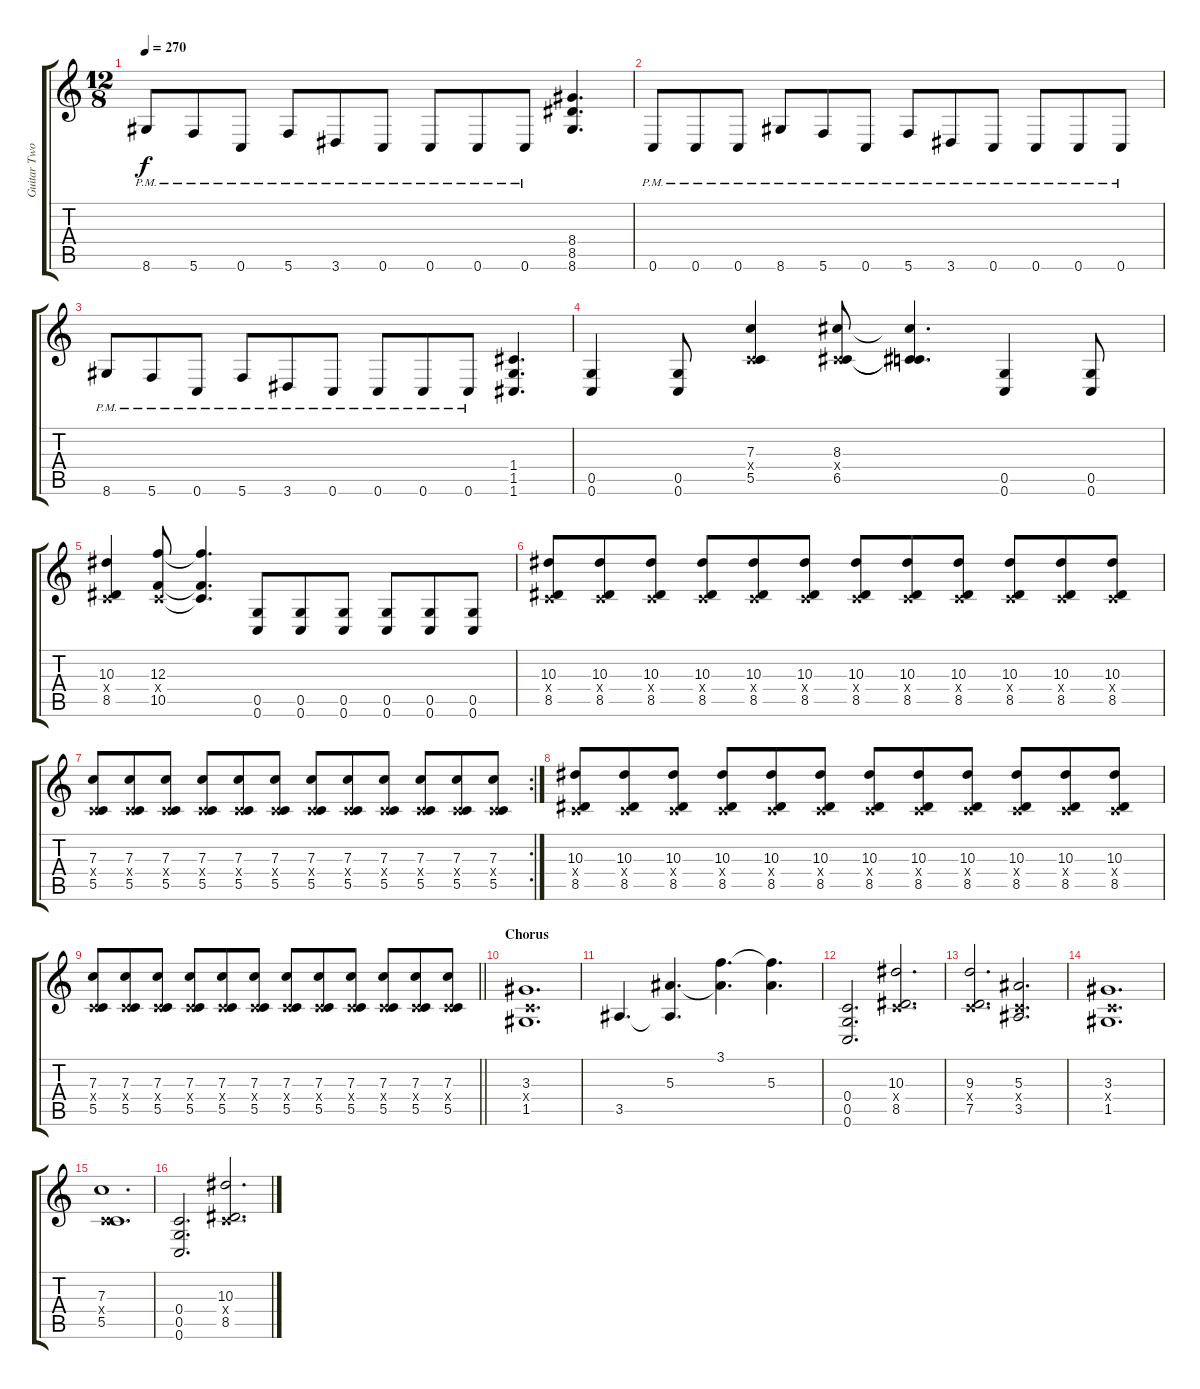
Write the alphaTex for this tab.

\track ("Guitar Two" "Guitar Two") {instrument overdrivenguitar}
\staff {score tabs}
\tuning (D4 A3 F3 C3 G2 C2) {hide}
\ts (12 8)
\tempo 270
\clef g2
\ks c
8.6{pm}.8{dy f} 5.6{pm}.8 0.6{pm}.8 5.6{pm}.8 3.6{pm}.8 0.6{pm}.8 0.6{pm}.8 0.6{pm}.8 0.6{pm}.8 (8.4 8.5 8.6).4{d} |
0.6{pm}.8 0.6{pm}.8 0.6{pm}.8 8.6{pm}.8 5.6{pm}.8 0.6{pm}.8 5.6{pm}.8 3.6{pm}.8 0.6{pm}.8 0.6{pm}.8 0.6{pm}.8 0.6{pm}.8 |
8.6{pm}.8 5.6{pm}.8 0.6{pm}.8 5.6{pm}.8 3.6{pm}.8 0.6{pm}.8 0.6{pm}.8 0.6{pm}.8 0.6{pm}.8 (1.4 1.5 1.6).4{d} |
(0.5 0.6).4 (0.5 0.6).8 (7.3 0.4{x} 5.5).4 (8.3 0.4{x} 6.5).8 (8.3{t} 0.4{t} 6.5{t}).4{d} (0.5 0.6).4 (0.5 0.6).8 |
(10.3 0.4{x} 8.5).4 (12.3 0.4{x} 10.5).8 (12.3{t} 0.4{t} 10.5{t}).4{d} (0.5 0.6).8 (0.5 0.6).8 (0.5 0.6).8 (0.5 0.6).8 (0.5 0.6).8 (0.5 0.6).8 |
(10.3 0.4{x} 8.5).8 (10.3 0.4{x} 8.5).8 (10.3 0.4{x} 8.5).8 (10.3 0.4{x} 8.5).8 (10.3 0.4{x} 8.5).8 (10.3 0.4{x} 8.5).8 (10.3 0.4{x} 8.5).8 (10.3 0.4{x} 8.5).8 (10.3 0.4{x} 8.5).8 (10.3 0.4{x} 8.5).8 (10.3 0.4{x} 8.5).8 (10.3 0.4{x} 8.5).8 |
\rc 2
(7.3 0.4{x} 5.5).8 (7.3 0.4{x} 5.5).8 (7.3 0.4{x} 5.5).8 (7.3 0.4{x} 5.5).8 (7.3 0.4{x} 5.5).8 (7.3 0.4{x} 5.5).8 (7.3 0.4{x} 5.5).8 (7.3 0.4{x} 5.5).8 (7.3 0.4{x} 5.5).8 (7.3 0.4{x} 5.5).8 (7.3 0.4{x} 5.5).8 (7.3 0.4{x} 5.5).8 |
(10.3 0.4{x} 8.5).8 (10.3 0.4{x} 8.5).8 (10.3 0.4{x} 8.5).8 (10.3 0.4{x} 8.5).8 (10.3 0.4{x} 8.5).8 (10.3 0.4{x} 8.5).8 (10.3 0.4{x} 8.5).8 (10.3 0.4{x} 8.5).8 (10.3 0.4{x} 8.5).8 (10.3 0.4{x} 8.5).8 (10.3 0.4{x} 8.5).8 (10.3 0.4{x} 8.5).8 |
\barLineRight lightlight
(7.3 0.4{x} 5.5).8 (7.3 0.4{x} 5.5).8 (7.3 0.4{x} 5.5).8 (7.3 0.4{x} 5.5).8 (7.3 0.4{x} 5.5).8 (7.3 0.4{x} 5.5).8 (7.3 0.4{x} 5.5).8 (7.3 0.4{x} 5.5).8 (7.3 0.4{x} 5.5).8 (7.3 0.4{x} 5.5).8 (7.3 0.4{x} 5.5).8 (7.3 0.4{x} 5.5).8 |
\section ("" "Chorus")
(3.3 0.4{x} 1.5).1{d} |
3.5.4{d} (5.3 3.5{t}).4{d} (3.1 5.3{t}).4{d} (3.1{t} 5.3).4{d} |
(0.4 0.5 0.6).2{d} (10.3 0.4{x} 8.5).2{d} |
(9.3 0.4{x} 7.5).2{d} (5.3 0.4{x} 3.5).2{d} |
(3.3 0.4{x} 1.5).1{d} |
(7.3 0.4{x} 5.5).1{d} |
(0.4 0.5 0.6).2{d} (10.3 0.4{x} 8.5).2{d}
